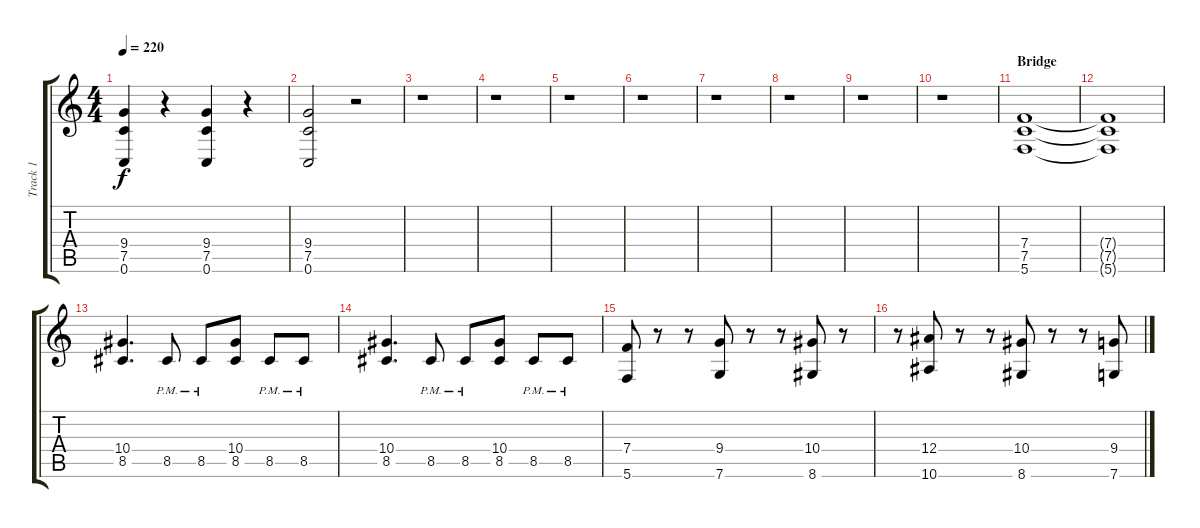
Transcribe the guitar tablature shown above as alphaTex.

\track ("Track 1" "Track 1") {instrument overdrivenguitar}
\staff {score tabs}
\tuning (C4 G3 Eb3 Bb2 F2 C2) {hide}
\ts (4 4)
\tempo 220
\clef g2
\ks c
(9.4 7.5 0.6).4{dy f} r.4 (9.4 7.5 0.6).4 r.4 |
(9.4 7.5 0.6).2 r.2 |
r.1 |
r.1 |
r.1 |
r.1 |
r.1 |
r.1 |
r.1 |
r.1 |
\section ("" "Bridge")
(7.4 7.5 5.6).1 |
(7.4{t} 7.5{t} 5.6{t}).1 |
(10.4 8.5).4{d} 8.5{pm}.8 8.5{pm}.8 (10.4 8.5).8 8.5{pm}.8 8.5{pm}.8 |
(10.4 8.5).4{d} 8.5{pm}.8 8.5{pm}.8 (10.4 8.5).8 8.5{pm}.8 8.5{pm}.8 |
(7.4 5.6).8 r.8 r.8 (9.4 7.6).8 r.8 r.8 (10.4 8.6).8 r.8 |
r.8 (12.4 10.6).8 r.8 r.8 (10.4 8.6).8 r.8 r.8 (9.4 7.6).8
